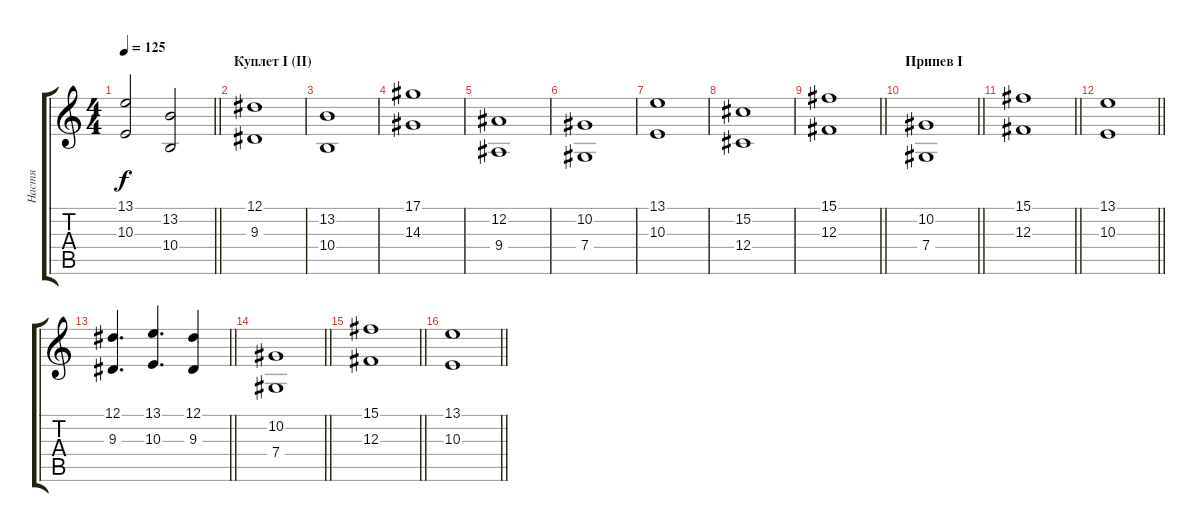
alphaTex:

\track ("Настя" "Настя") {instrument synthstrings2}
\staff {score tabs}
\tuning (Eb4 Bb3 Gb3 Db3 Ab2 Eb2) {hide}
\ts (4 4)
\tempo 125
\clef g2
\barLineRight lightlight
\ks c
(13.1 10.3).2{dy f} (13.2 10.4).2 |
\section ("" "Куплет I (II)")
(12.1 9.3).1 |
(13.2 10.4).1 |
(17.1 14.3).1 |
(12.2 9.4).1 |
(10.2 7.4).1 |
(13.1 10.3).1 |
(15.2 12.4).1 |
\barLineRight lightlight
(15.1 12.3).1 |
\section ("" "Припев I")
\barLineRight lightlight
(10.2 7.4).1 |
\barLineRight lightlight
(15.1 12.3).1 |
\barLineRight lightlight
(13.1 10.3).1 |
\barLineRight lightlight
(12.1 9.3).4{d} (13.1 10.3).4{d} (12.1 9.3).4 |
\barLineRight lightlight
(10.2 7.4).1 |
\barLineRight lightlight
(15.1 12.3).1 |
\barLineRight lightlight
(13.1 10.3).1
